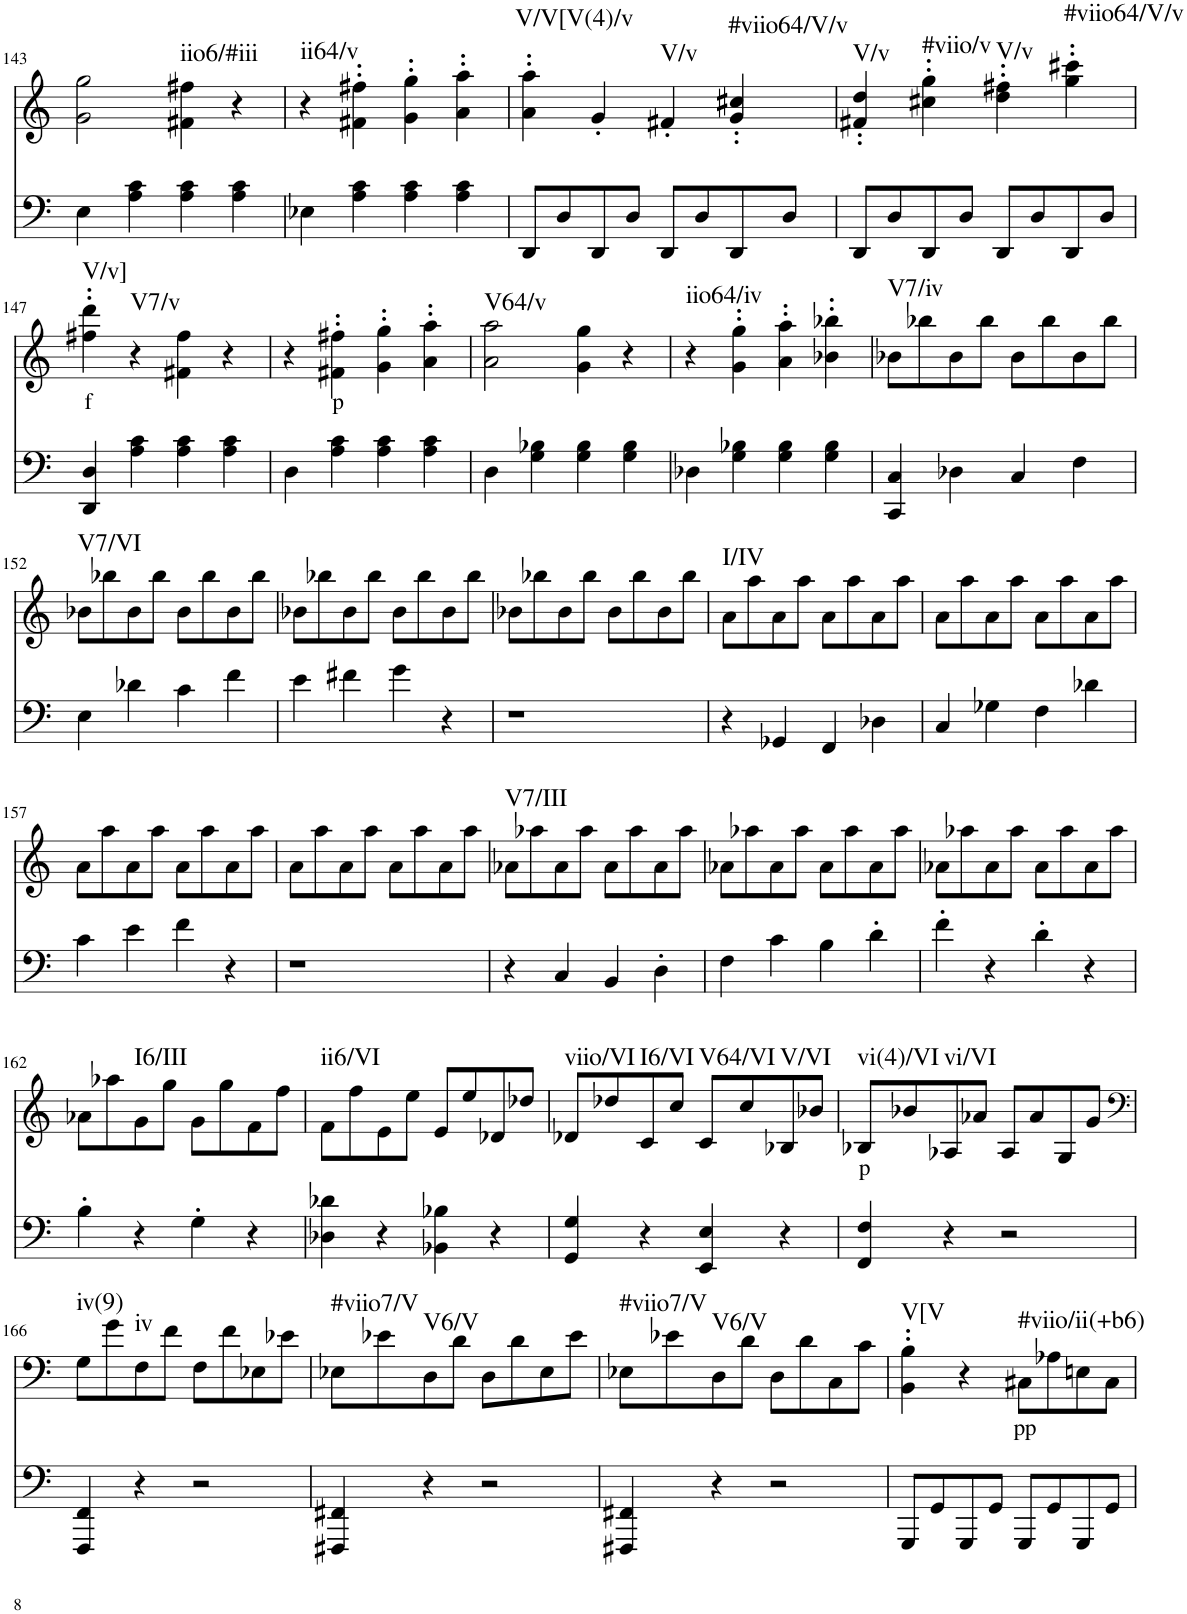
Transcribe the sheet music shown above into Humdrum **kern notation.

**kern	**kern	**text	**harte
*part2	*part1	*part1	*part1
*staff2	*staff1	*staff1	*
*I"piano	*I"piano	*	*
*I'Pno	*I'Pno	*	*
!!LO:PB:g=z
*clefF4	*clefG2	*	*
*k[]	*k[]	*	*
*M2/2	*M2/2	*	*
=143	=143	=143	=143
4E\	2g\ 2gg\	.	.
4A\ 4c\	.	.	.
!	!	!	!LO:H:kt=iio6/#iii
4A\ 4c\	4f#X\ 4ff#X\	.	N
4A\ 4c\	4r	.	.
=144	=144	=144	=144
!	!	!	!LO:H:kt=ii64/v
4E-X\	4r	.	N
4A\ 4c\	4f#X\' 4ff#X\'	.	.
4A\ 4c\	4g\' 4gg\'	.	.
4A\ 4c\	4a\' 4aa\'	.	.
=145	=145	=145	=145
!	!	!	!LO:H:kt=V/V[V(4)/v
8DD/L	4a\' 4aa\'	.	N
8D/	.	.	.
8DD/	4g'/	.	.
8D/J	.	.	.
!	!	!	!LO:H:kt=V/v
8DD/L	4f#X'/	.	N
8D/	.	.	.
!	!	!	!LO:H:kt=#viio64/V/v
8DD/	4g/' 4cc#X/'	.	N
8D/J	.	.	.
=146	=146	=146	=146
!	!	!	!LO:H:kt=V/v
8DD/L	4f#X/' 4dd/'	.	N
8D/	.	.	.
!	!	!	!LO:H:kt=#viio/v
8DD/	4cc#X\' 4gg\'	.	N
8D/J	.	.	.
!	!	!	!LO:H:kt=V/v
8DD/L	4dd\' 4ff#X\'	.	N
8D/	.	.	.
!	!	!	!LO:H:kt=#viio64/V/v
8DD/	4gg\' 4ccc#X\'	.	N
8D/J	.	.	.
!!LO:LB:g=z
=147	=147	=147	=147
!	!	!LO:LY:b	!LO:H:kt=V/v]
4DD/ 4D/	4ff#X\' 4ddd\'	f	N
!	!	!	!LO:H:kt=V7/v
4A\ 4c\	4r	.	N
4A\ 4c\	4f#X\ 4ff#\	.	.
4A\ 4c\	4r	.	.
=148	=148	=148	=148
4D\	4r	.	.
!	!	!LO:LY:b	!
4A\ 4c\	4f#X\' 4ff#X\'	p	.
4A\ 4c\	4g\' 4gg\'	.	.
4A\ 4c\	4a\' 4aa\'	.	.
=149	=149	=149	=149
!	!	!	!LO:H:kt=V64/v
4D\	2a\ 2aa\	.	N
4G\ 4B-X\	.	.	.
4G\ 4B-\	4g\ 4gg\	.	.
4G\ 4B-\	4r	.	.
=150	=150	=150	=150
!	!	!	!LO:H:kt=iio64/iv
4D-X\	4r	.	N
4G\ 4B-X\	4g\' 4gg\'	.	.
4G\ 4B-\	4a\' 4aa\'	.	.
4G\ 4B-\	4b-X\' 4bb-X\'	.	.
=151	=151	=151	=151
!	!	!	!LO:H:kt=V7/iv
4CC/ 4C/	8b-X\L	.	N
.	8bb-X\	.	.
4D-X\	8b-\	.	.
.	8bb-\J	.	.
4C/	8b-\L	.	.
.	8bb-\	.	.
4F\	8b-\	.	.
.	8bb-\J	.	.
!!LO:LB:g=z
=152	=152	=152	=152
!	!	!	!LO:H:kt=V7/VI
4E\	8b-X\L	.	N
.	8bb-X\	.	.
4d-X\	8b-\	.	.
.	8bb-\J	.	.
4c\	8b-\L	.	.
.	8bb-\	.	.
4f\	8b-\	.	.
.	8bb-\J	.	.
=153	=153	=153	=153
4e\	8b-X\L	.	.
.	8bb-X\	.	.
4f#X\	8b-\	.	.
.	8bb-\J	.	.
4g\	8b-\L	.	.
.	8bb-\	.	.
4r	8b-\	.	.
.	8bb-\J	.	.
=154	=154	=154	=154
1r	8b-X\L	.	.
.	8bb-X\	.	.
.	8b-\	.	.
.	8bb-\J	.	.
.	8b-\L	.	.
.	8bb-\	.	.
.	8b-\	.	.
.	8bb-\J	.	.
=155	=155	=155	=155
!	!	!	!LO:H:kt=I/IV
4r	8a\L	.	N
.	8aa\	.	.
4GG-X/	8a\	.	.
.	8aa\J	.	.
4FF/	8a\L	.	.
.	8aa\	.	.
4D-X\	8a\	.	.
.	8aa\J	.	.
=156	=156	=156	=156
4C/	8a\L	.	.
.	8aa\	.	.
4G-X\	8a\	.	.
.	8aa\J	.	.
4F\	8a\L	.	.
.	8aa\	.	.
4d-X\	8a\	.	.
.	8aa\J	.	.
!!LO:LB:g=z
=157	=157	=157	=157
4c\	8a\L	.	.
.	8aa\	.	.
4e\	8a\	.	.
.	8aa\J	.	.
4f\	8a\L	.	.
.	8aa\	.	.
4r	8a\	.	.
.	8aa\J	.	.
=158	=158	=158	=158
1r	8a\L	.	.
.	8aa\	.	.
.	8a\	.	.
.	8aa\J	.	.
.	8a\L	.	.
.	8aa\	.	.
.	8a\	.	.
.	8aa\J	.	.
=159	=159	=159	=159
!	!	!	!LO:H:kt=V7/III
4r	8a-X\L	.	N
.	8aa-X\	.	.
4C/	8a-\	.	.
.	8aa-\J	.	.
4BB/	8a-\L	.	.
.	8aa-\	.	.
4D'\	8a-\	.	.
.	8aa-\J	.	.
=160	=160	=160	=160
4F\	8a-X\L	.	.
.	8aa-X\	.	.
4c\	8a-\	.	.
.	8aa-\J	.	.
4B\	8a-\L	.	.
.	8aa-\	.	.
4d'\	8a-\	.	.
.	8aa-\J	.	.
=161	=161	=161	=161
4f'\	8a-X\L	.	.
.	8aa-X\	.	.
4r	8a-\	.	.
.	8aa-\J	.	.
4d'\	8a-\L	.	.
.	8aa-\	.	.
4r	8a-\	.	.
.	8aa-\J	.	.
!!LO:LB:g=z
=162	=162	=162	=162
4B'\	8a-X\L	.	.
.	8aa-X\	.	.
!	!	!	!LO:H:kt=I6/III
4r	8g\	.	N
.	8gg\J	.	.
4G'\	8g\L	.	.
.	8gg\	.	.
4r	8f\	.	.
.	8ff\J	.	.
=163	=163	=163	=163
!	!	!	!LO:H:kt=ii6/VI
4D-X\ 4d-X\	8f\L	.	N
.	8ff\	.	.
4r	8e\	.	.
.	8ee\J	.	.
4BB-X\ 4B-X\	8e/L	.	.
.	8ee/	.	.
4r	8d-X/	.	.
.	8dd-X/J	.	.
=164	=164	=164	=164
!	!	!	!LO:H:kt=viio/VI
4GG/ 4G/	8d-X/L	.	N
.	8dd-X/	.	.
!	!	!	!LO:H:kt=I6/VI
4r	8c/	.	N
.	8cc/J	.	.
!	!	!	!LO:H:kt=V64/VI
4EE/ 4E/	8c/L	.	N
.	8cc/	.	.
!	!	!	!LO:H:kt=V/VI
4r	8B-X/	.	N
.	8b-X/J	.	.
=165	=165	=165	=165
!	!	!LO:LY:b	!LO:H:kt=vi(4)/VI
4FF/ 4F/	8B-X/L	p	N
.	8b-X/	.	.
!	!	!	!LO:H:kt=vi/VI
4r	8A-X/	.	N
.	8a-X/J	.	.
2r	8A-/L	.	.
.	8a-/	.	.
.	8G/	.	.
.	8g/J	.	.
!!LO:LB:g=z
=166	=166	=166	=166
*	*clefF4	*	*
!	!	!	!LO:H:kt=iv(9)
4FFF/ 4FF/	8G\L	.	N
.	8g\	.	.
!	!	!	!LO:H:kt=iv
4r	8F\	.	N
.	8f\J	.	.
2r	8F\L	.	.
.	8f\	.	.
.	8E-X\	.	.
.	8e-X\J	.	.
=167	=167	=167	=167
!	!	!	!LO:H:kt=#viio7/V
4FFF#X/ 4FF#X/	8E-X\L	.	N
.	8e-X\	.	.
!	!	!	!LO:H:kt=V6/V
4r	8D\	.	N
.	8d\J	.	.
2r	8D\L	.	.
.	8d\	.	.
.	8E-\	.	.
.	8e-\J	.	.
=168	=168	=168	=168
!	!	!	!LO:H:kt=#viio7/V
4FFF#X/ 4FF#X/	8E-X\L	.	N
.	8e-X\	.	.
!	!	!	!LO:H:kt=V6/V
4r	8D\	.	N
.	8d\J	.	.
2r	8D\L	.	.
.	8d\	.	.
.	8C\	.	.
.	8c\J	.	.
=169	=169	=169	=169
!	!	!	!LO:H:kt=V[V
8GGG/L	4BB\' 4B\'	.	N
8GG/	.	.	.
8GGG/	4r	.	.
8GG/J	.	.	.
!	!	!LO:LY:b	!LO:H:kt=#viio/ii(+b6)
8GGG/L	8C#X\L	pp	N
8GG/	8A-X\	.	.
8GGG/	8En\	.	.
8GG/J	8C#\J	.	.
=	=	=	=
*-	*-	*-	*-
